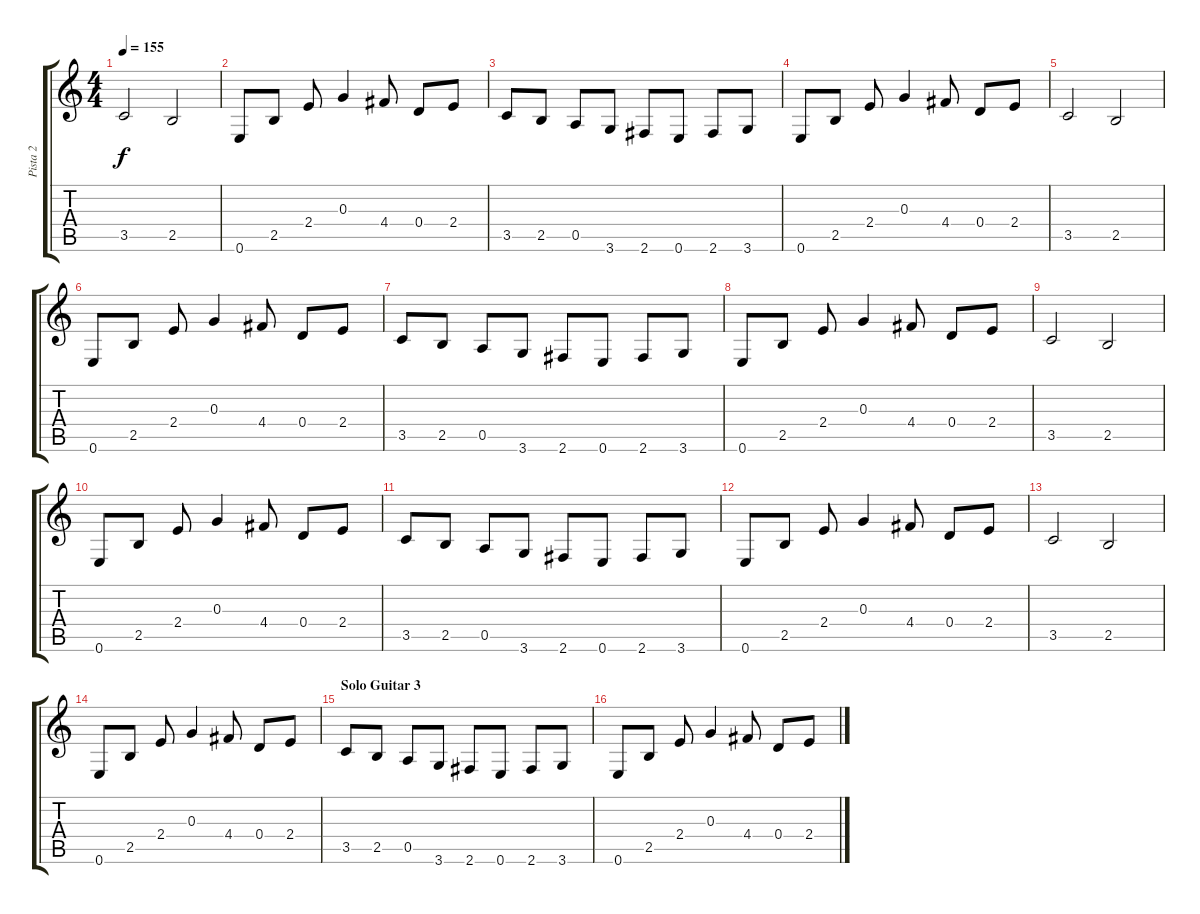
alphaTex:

\track ("Pista 2" "Pista 2") {instrument distortionguitar}
\staff {score tabs}
\tuning (E4 B3 G3 D3 A2 E2) {hide}
\ts (4 4)
\tempo 155
\clef g2
\ks c
3.5.2{dy f} 2.5.2 |
0.6.8 2.5.8 2.4.8 0.3.4 4.4.8 0.4.8 2.4.8 |
3.5.8 2.5.8 0.5.8 3.6.8 2.6.8 0.6.8 2.6.8 3.6.8 |
0.6.8 2.5.8 2.4.8 0.3.4 4.4.8 0.4.8 2.4.8 |
3.5.2 2.5.2 |
0.6.8 2.5.8 2.4.8 0.3.4 4.4.8 0.4.8 2.4.8 |
3.5.8 2.5.8 0.5.8 3.6.8 2.6.8 0.6.8 2.6.8 3.6.8 |
0.6.8 2.5.8 2.4.8 0.3.4 4.4.8 0.4.8 2.4.8 |
3.5.2 2.5.2 |
0.6.8 2.5.8 2.4.8 0.3.4 4.4.8 0.4.8 2.4.8 |
3.5.8 2.5.8 0.5.8 3.6.8 2.6.8 0.6.8 2.6.8 3.6.8 |
0.6.8 2.5.8 2.4.8 0.3.4 4.4.8 0.4.8 2.4.8 |
3.5.2 2.5.2 |
0.6.8 2.5.8 2.4.8 0.3.4 4.4.8 0.4.8 2.4.8 |
\section ("" "Solo Guitar 3")
3.5.8 2.5.8 0.5.8 3.6.8 2.6.8 0.6.8 2.6.8 3.6.8 |
0.6.8 2.5.8 2.4.8 0.3.4 4.4.8 0.4.8 2.4.8
